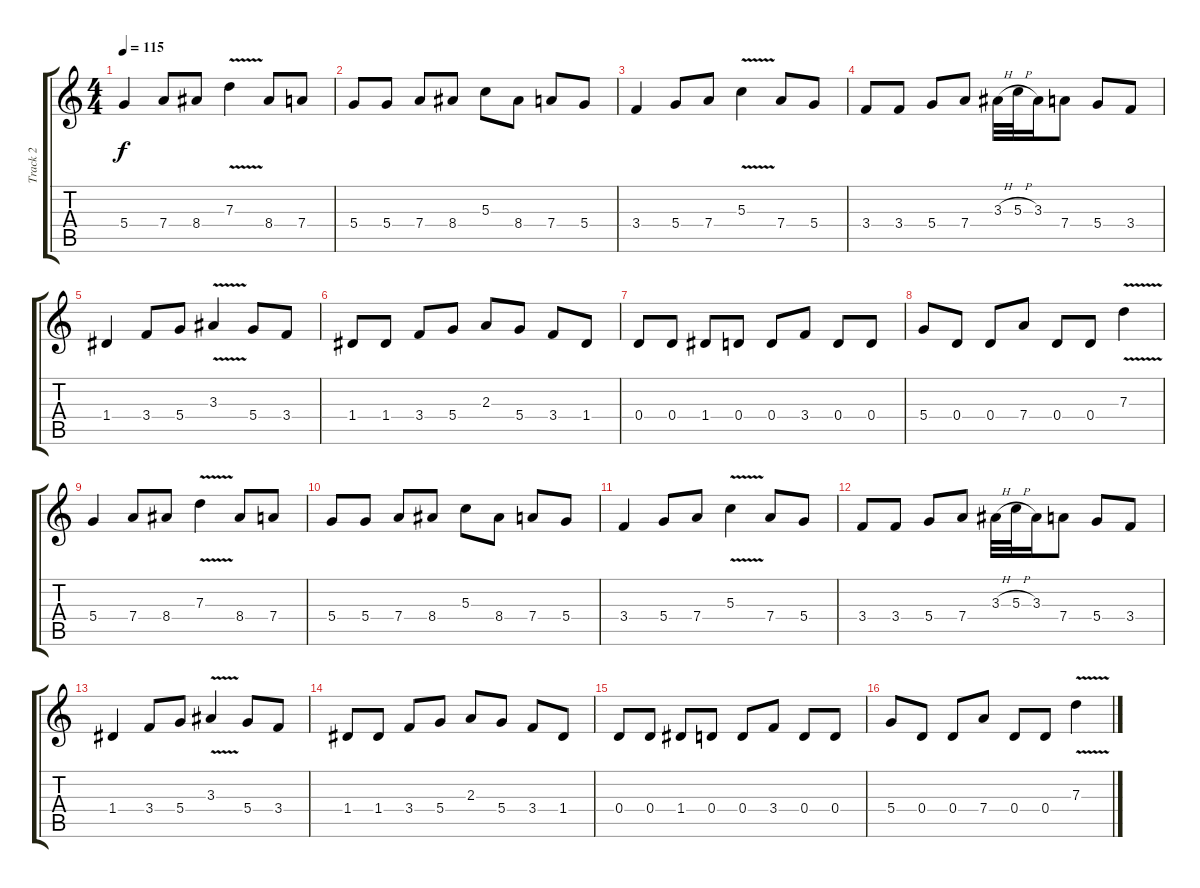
\track ("Track 2" "Track 2") {instrument distortionguitar}
\staff {score tabs}
\tuning (E4 B3 G3 D3 A2 E2) {hide}
\ts (4 4)
\tempo 115
\clef g2
\ks c
5.4.4{dy f} 7.4.8 8.4.8 7.3{v}.4 8.4.8 7.4.8 |
5.4.8 5.4.8 7.4.8 8.4.8 5.3.8 8.4.8 7.4.8 5.4.8 |
3.4.4 5.4.8 7.4.8 5.3{v}.4 7.4.8 5.4.8 |
3.4.8 3.4.8 5.4.8 7.4.8 3.3{h}.32 5.3{h}.32 3.3.16 7.4.8 5.4.8 3.4.8 |
1.4.4 3.4.8 5.4.8 3.3{v}.4 5.4.8 3.4.8 |
1.4.8 1.4.8 3.4.8 5.4.8 2.3.8 5.4.8 3.4.8 1.4.8 |
0.4.8 0.4.8 1.4.8 0.4.8 0.4.8 3.4.8 0.4.8 0.4.8 |
5.4.8 0.4.8 0.4.8 7.4.8 0.4.8 0.4.8 7.3{v}.4 |
5.4.4 7.4.8 8.4.8 7.3{v}.4 8.4.8 7.4.8 |
5.4.8 5.4.8 7.4.8 8.4.8 5.3.8 8.4.8 7.4.8 5.4.8 |
3.4.4 5.4.8 7.4.8 5.3{v}.4 7.4.8 5.4.8 |
3.4.8 3.4.8 5.4.8 7.4.8 3.3{h}.32 5.3{h}.32 3.3.16 7.4.8 5.4.8 3.4.8 |
1.4.4 3.4.8 5.4.8 3.3{v}.4 5.4.8 3.4.8 |
1.4.8 1.4.8 3.4.8 5.4.8 2.3.8 5.4.8 3.4.8 1.4.8 |
0.4.8 0.4.8 1.4.8 0.4.8 0.4.8 3.4.8 0.4.8 0.4.8 |
5.4.8 0.4.8 0.4.8 7.4.8 0.4.8 0.4.8 7.3{v}.4
